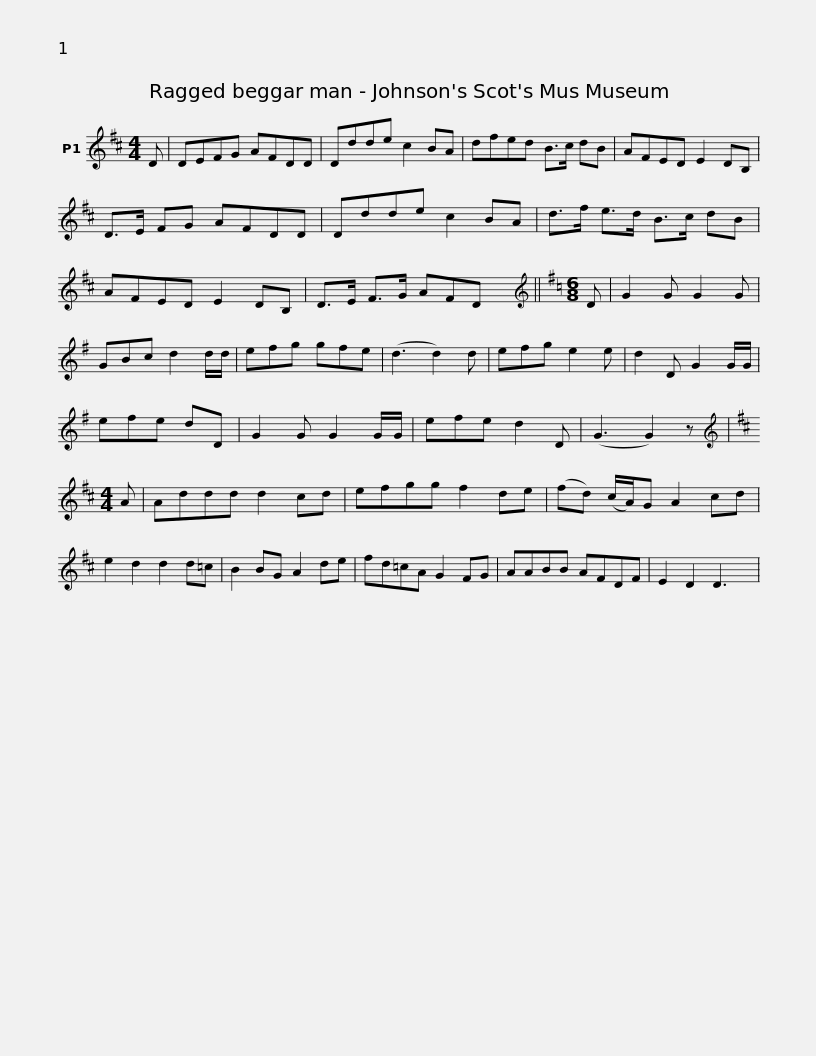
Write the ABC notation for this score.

X:1
L:1/8
M:4/4
I:linebreak $
K:D
V:1 treble
V:1
 D | DEFG AFDD | Ddde c2 BA | dfed B>c dB | AFED E2 DB, |$ %5
 D>E FG AFDD | Ddde c2 BA | d>f e>d B>c dB | AFED E2 DB, | D>E F>G AFD x ||$ %10
[K:G][M:6/8][K:treble] D | G2 G G2 G | GBc d2 d/d/ | efg gfe | (d3 d2) d | %15
 efg e2 e |$ d2 D G2 G/G/ | efe dD | G2 G G2 G/G/ | efe d2 D | %20
 (G3 G2) z |[K:D][M:4/4][K:treble] A | Addd d2 cd | efgg f2 de |$ (fd) (c/A/)G A2 cd | %25
 e2 d2 d2 d=c |$ B2 BG A2 de | fd=cA G2 FG | AABB AFDF | E2 D2 D3 x | %30
